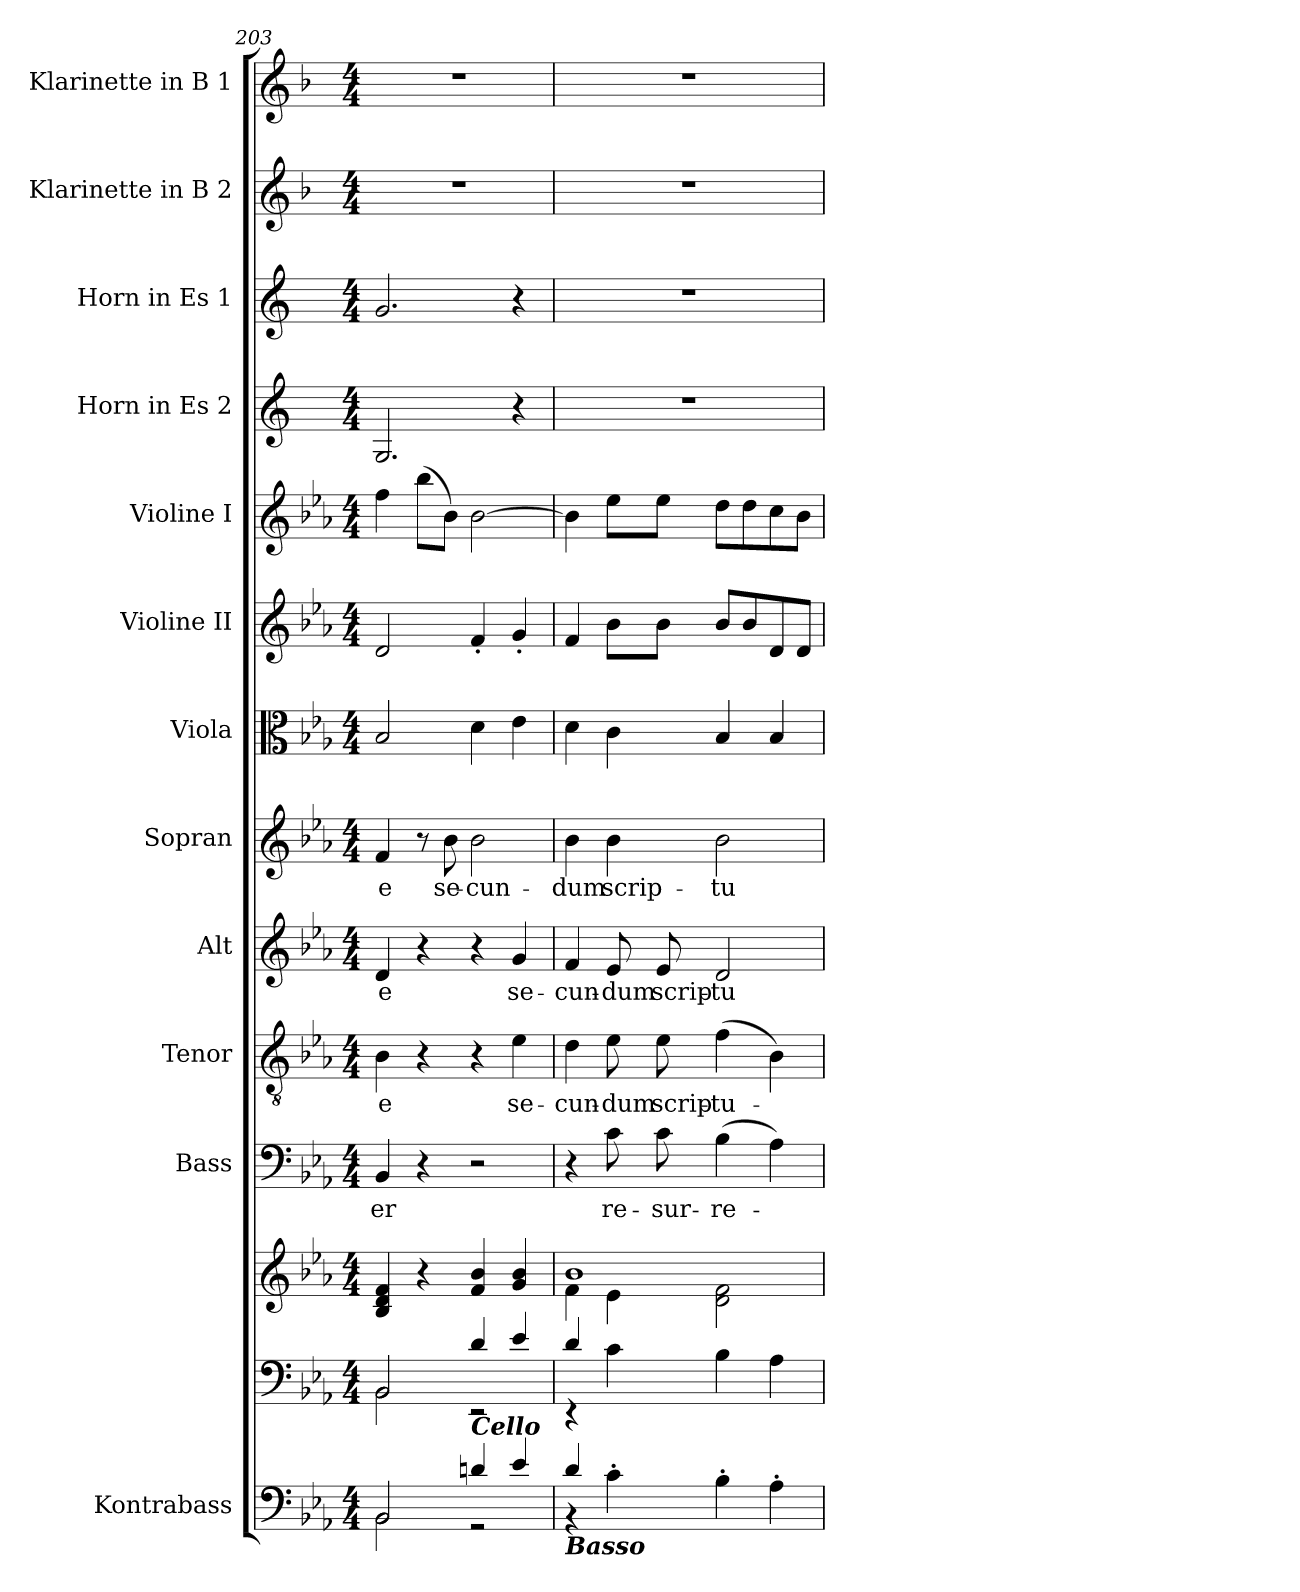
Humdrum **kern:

**kern	**kern	**kern	**kern	**text	**kern	**text	**kern	**text	**kern	**text	**kern	**kern	**kern	**kern	**kern	**kern	**kern
*part13	*part12	*part12	*part11	*part11	*part10	*part10	*part9	*part9	*part8	*part8	*part7	*part6	*part5	*part4	*part3	*part2	*part1
*staff14	*staff13	*staff12	*staff11	*staff11	*staff10	*staff10	*staff9	*staff9	*staff8	*staff8	*staff7	*staff6	*staff5	*staff4	*staff3	*staff2	*staff1
*I"Kontrabass	*	*	*I"Bass	*	*I"Tenor	*	*I"Alt	*	*I"Sopran	*	*I"Viola	*I"Violine II	*I"Violine I	*I"Horn in Es 2	*I"Horn in Es 1	*I"Klarinette in B 2	*I"Klarinette in B 1
*I'Kb.	*	*	*I'B	*	*I'T	*	*I'A	*	*I'S	*	*I'Vla.	*I'Vl. II	*I'Vl. I	*I'Hrn. 2	*I'Hrn. 1	*	*
*clefF4	*clefF4	*clefG2	*clefF4	*	*clefGv2	*	*clefG2	*	*clefG2	*	*clefC3	*clefG2	*clefG2	*clefG2	*clefG2	*clefG2	*clefG2
*ITrd7c12	*	*	*	*	*	*	*	*	*	*	*	*	*	*ITrd5c9	*ITrd5c9	*ITrd1c2	*ITrd1c2
*k[b-e-a-]	*k[b-e-a-]	*k[b-e-a-]	*k[b-e-a-]	*	*k[b-e-a-]	*	*k[b-e-a-]	*	*k[b-e-a-]	*	*k[b-e-a-]	*k[b-e-a-]	*k[b-e-a-]	*k[b-e-a-]	*k[b-e-a-]	*k[b-e-a-]	*k[b-e-a-]
*E-:	*E-:	*E-:	*E-:	*	*E-:	*	*E-:	*	*E-:	*	*E-:	*E-:	*E-:	*E-:	*E-:	*E-:	*E-:
*M4/4	*M4/4	*M4/4	*M4/4	*	*M4/4	*	*M4/4	*	*M4/4	*	*M4/4	*M4/4	*M4/4	*M4/4	*M4/4	*M4/4	*M4/4
=203	=203	=203	=203	=203	=203	=203	=203	=203	=203	=203	=203	=203	=203	=203	=203	=203	=203
*^	*^	*	*	*	*	*	*	*	*	*	*	*	*	*	*	*	*
!	!	!	!	!	!	!LO:LY:b	!	!LO:LY:b	!	!LO:LY:b	!	!LO:LY:b	!	!	!	!	!	!	!
2BBB-/	2BBB-\	2BB-/	2BB-\	4B-/ 4d/ 4f/	4BB-/	-er	4B-\	-e	4d/	-e	4f/	-e	2B-/	2d/	4ff\	2.BB-/	2.B-/	1r	1r
.	.	.	.	4r	4r	.	4r	.	4r	.	8r	.	.	.	(>8bb-\L	.	.	.	.
!	!	!	!	!	!	!	!	!	!	!	!	!LO:LY:b	!	!	!	!	!	!	!
.	.	.	.	.	.	.	.	.	.	.	8b-\	se-	.	.	8b-\J)	.	.	.	.
!LO:TX:a:Bi:t=Cello	!	!	!	!	!	!	!	!	!	!	!	!	!	!	!	!	!	!	!
!	!	!	!	!	!	!	!	!	!	!	!	!LO:LY:b	!	!	!	!	!	!	!
4Dn/	2r	4d/	2rEE	4f/ 4b-/	2r	.	4r	.	4r	.	2b-\	-cun-	4d\	4f'</	[2b-\	.	.	.	.
!	!	!	!	!	!	!	!	!LO:LY:b	!	!LO:LY:b	!	!	!	!	!	!	!	!	!
4E-/	.	4e-/	.	4g/ 4b-/	.	.	4e-\	se-	4g/	se-	.	.	4e-\	4g'</	.	4r	4r	.	.
=204	=204	=204	=204	=204	=204	=204	=204	=204	=204	=204	=204	=204	=204	=204	=204	=204	=204	=204	=204
*	*	*	*	*^	*	*	*	*	*	*	*	*	*	*	*	*	*	*	*
!LO:TX:b:Bi:t=Basso	!	!	!	!	!	!	!	!	!	!	!	!	!	!	!	!	!	!	!	!
!	!	!	!	!	!	!	!	!	!LO:LY:b	!	!LO:LY:b	!	!LO:LY:b	!	!	!	!	!	!	!
4D/	4r	4d/	4rEE	1b-	4f\	4r	.	4d\	-cun-	4f/	-cun-	4b-\	-dum	4d\	4f/	4b-\]	1r	1r	1r	1r
!	!	!	!	!	!	!	!LO:LY:b	!	!LO:LY:b	!	!LO:LY:b	!	!LO:LY:b	!	!	!	!	!	!	!
2.ryy	4C'>\	2.ryy	4c\	.	4e-\	8c\	re-	8e-\	-dum	8e-/	-dum	4b-\	scrip-	4c\	8b-\L	8ee-\L	.	.	.	.
!	!	!	!	!	!	!	!LO:LY:b	!	!LO:LY:b	!	!LO:LY:b	!	!	!	!	!	!	!	!	!
.	.	.	.	.	.	8c\	-sur-	8e-\	scrip-	8e-/	scrip-	.	.	.	8b-\J	8ee-\J	.	.	.	.
!	!	!	!	!	!	!	!LO:LY:b	!	!LO:LY:b	!	!LO:LY:b	!	!LO:LY:b	!	!	!	!	!	!	!
.	4BB-'>\	.	4B-\	.	2d\ 2f\	(>4B-\	-re-	(>4f\	-tu-	2d/	-tu-	2b-\	-tu-	4B-/	8b-/L	8dd\L	.	.	.	.
.	.	.	.	.	.	.	.	.	.	.	.	.	.	.	8b-/	8dd\	.	.	.	.
.	4AA-'>\	.	4A-\	.	.	4A-\)	.	4B-\)	.	.	.	.	.	4B-/	8d/	8cc\	.	.	.	.
.	.	.	.	.	.	.	.	.	.	.	.	.	.	.	8d/J	8b-\J	.	.	.	.
*v	*v	*	*	*	*	*	*	*	*	*	*	*	*	*	*	*	*	*	*	*
*	*v	*v	*	*	*	*	*	*	*	*	*	*	*	*	*	*	*	*	*
*	*	*v	*v	*	*	*	*	*	*	*	*	*	*	*	*	*	*	*
=	=	=	=	=	=	=	=	=	=	=	=	=	=	=	=	=	=
*-	*-	*-	*-	*-	*-	*-	*-	*-	*-	*-	*-	*-	*-	*-	*-	*-	*-
